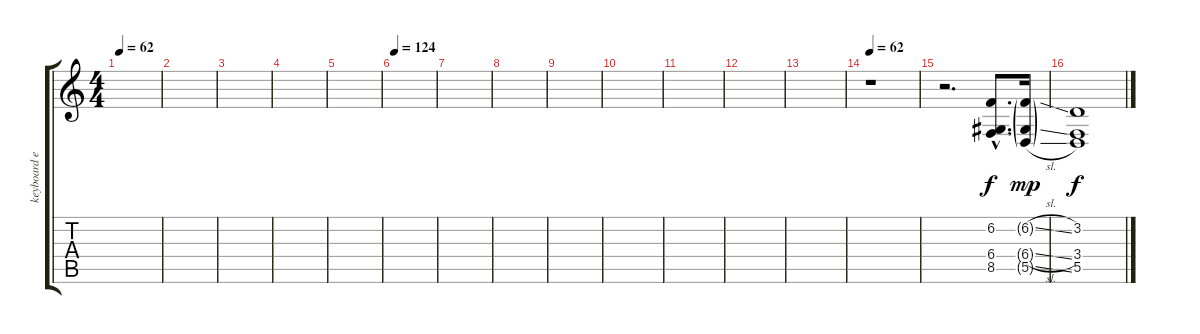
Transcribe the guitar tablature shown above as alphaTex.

\track ("keyboard echo" "keyboard e") {instrument electricpiano1}
\staff {score tabs}
\tuning (E4 B3 G3 D3 A2 E2) {hide}
\ts (4 4)
\tempo 62
\clef g2
\ks c
|
|
|
|
|
\tempo 124
|
|
|
|
|
|
|
|
\tempo 62
r.1{instrument drawbarorgan} |
r.2{d} (6.2{hac} 6.4{hac} 8.5{hac}).8{d dy f} (6.2{sl g} 6.4{sl g} 5.5{sl g}).16{dy mp} |
(3.2 3.4 5.5).1{dy f}
